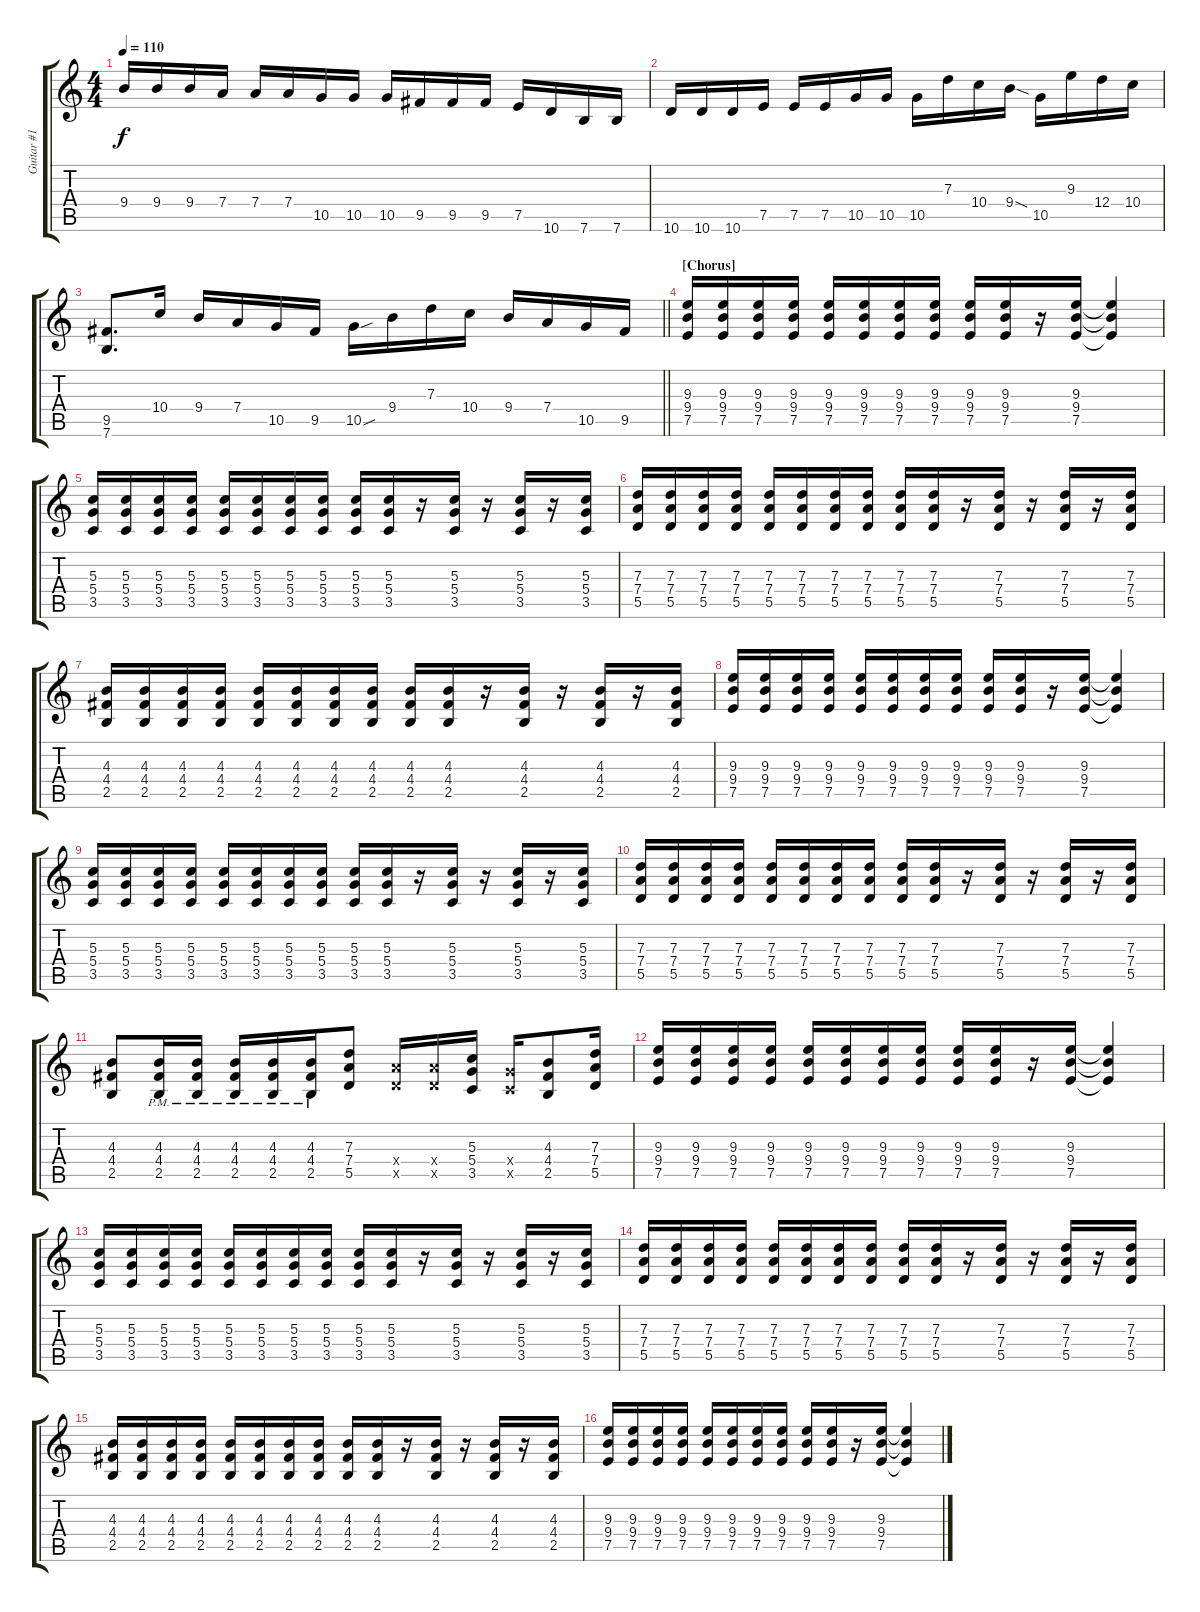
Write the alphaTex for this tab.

\track ("Guitar #1" "Guitar #1") {instrument distortionguitar}
\staff {score tabs}
\tuning (E4 B3 G3 D3 A2 E2) {hide}
\ts (4 4)
\tempo 110
\clef g2
\ks c
9.4.16{dy f volume 13} 9.4.16 9.4.16 7.4.16 7.4.16 7.4.16 10.5.16 10.5.16 10.5.16 9.5.16 9.5.16 9.5.16 7.5.16 10.6.16 7.6.16 7.6.16 |
10.6.16 10.6.16 10.6.16 7.5.16 7.5.16 7.5.16 10.5.16 10.5.16 10.5.16 7.3.16 10.4.16 9.4{sod}.16 10.5.16 9.3.16 12.4.16 10.4.16 |
\barLineRight lightlight
(9.5 7.6).8{d} 10.4.16 9.4.16 7.4.16 10.5.16 9.5.16 10.5{sou}.16 9.4.16 7.3.16 10.4.16 9.4.16 7.4.16 10.5.16 9.5.16 |
\section ("" "[Chorus]")
(9.3 9.4 7.5).16 (9.3 9.4 7.5).16 (9.3 9.4 7.5).16 (9.3 9.4 7.5).16 (9.3 9.4 7.5).16 (9.3 9.4 7.5).16 (9.3 9.4 7.5).16 (9.3 9.4 7.5).16 (9.3 9.4 7.5).16 (9.3 9.4 7.5).16 r.16 (9.3 9.4 7.5).16 (9.3{t} 9.4{t} 7.5{t}).4 |
(5.3 5.4 3.5).16 (5.3 5.4 3.5).16 (5.3 5.4 3.5).16 (5.3 5.4 3.5).16 (5.3 5.4 3.5).16 (5.3 5.4 3.5).16 (5.3 5.4 3.5).16 (5.3 5.4 3.5).16 (5.3 5.4 3.5).16 (5.3 5.4 3.5).16 r.16 (5.3 5.4 3.5).16 r.16 (5.3 5.4 3.5).16 r.16 (5.3 5.4 3.5).16 |
(7.3 7.4 5.5).16 (7.3 7.4 5.5).16 (7.3 7.4 5.5).16 (7.3 7.4 5.5).16 (7.3 7.4 5.5).16 (7.3 7.4 5.5).16 (7.3 7.4 5.5).16 (7.3 7.4 5.5).16 (7.3 7.4 5.5).16 (7.3 7.4 5.5).16 r.16 (7.3 7.4 5.5).16 r.16 (7.3 7.4 5.5).16 r.16 (7.3 7.4 5.5).16 |
(4.3 4.4 2.5).16 (4.3 4.4 2.5).16 (4.3 4.4 2.5).16 (4.3 4.4 2.5).16 (4.3 4.4 2.5).16 (4.3 4.4 2.5).16 (4.3 4.4 2.5).16 (4.3 4.4 2.5).16 (4.3 4.4 2.5).16 (4.3 4.4 2.5).16 r.16 (4.3 4.4 2.5).16 r.16 (4.3 4.4 2.5).16 r.16 (4.3 4.4 2.5).16 |
(9.3 9.4 7.5).16 (9.3 9.4 7.5).16 (9.3 9.4 7.5).16 (9.3 9.4 7.5).16 (9.3 9.4 7.5).16 (9.3 9.4 7.5).16 (9.3 9.4 7.5).16 (9.3 9.4 7.5).16 (9.3 9.4 7.5).16 (9.3 9.4 7.5).16 r.16 (9.3 9.4 7.5).16 (9.3{t} 9.4{t} 7.5{t}).4 |
(5.3 5.4 3.5).16 (5.3 5.4 3.5).16 (5.3 5.4 3.5).16 (5.3 5.4 3.5).16 (5.3 5.4 3.5).16 (5.3 5.4 3.5).16 (5.3 5.4 3.5).16 (5.3 5.4 3.5).16 (5.3 5.4 3.5).16 (5.3 5.4 3.5).16 r.16 (5.3 5.4 3.5).16 r.16 (5.3 5.4 3.5).16 r.16 (5.3 5.4 3.5).16 |
(7.3 7.4 5.5).16 (7.3 7.4 5.5).16 (7.3 7.4 5.5).16 (7.3 7.4 5.5).16 (7.3 7.4 5.5).16 (7.3 7.4 5.5).16 (7.3 7.4 5.5).16 (7.3 7.4 5.5).16 (7.3 7.4 5.5).16 (7.3 7.4 5.5).16 r.16 (7.3 7.4 5.5).16 r.16 (7.3 7.4 5.5).16 r.16 (7.3 7.4 5.5).16 |
(4.3 4.4 2.5).8 (4.3{pm} 4.4{pm} 2.5{pm}).16 (4.3{pm} 4.4{pm} 2.5{pm}).16 (4.3{pm} 4.4{pm} 2.5{pm}).16 (4.3{pm} 4.4{pm} 2.5{pm}).16 (4.3{pm} 4.4{pm} 2.5{pm}).16 (7.3 7.4 5.5).8 (7.4{x} 5.5{x}).16 (7.4{x} 5.5{x}).16 (5.3 5.4 3.5).16 (5.4{x} 3.5{x}).16 (4.3 4.4 2.5).8 (7.3 7.4 5.5).16 |
(9.3 9.4 7.5).16 (9.3 9.4 7.5).16 (9.3 9.4 7.5).16 (9.3 9.4 7.5).16 (9.3 9.4 7.5).16 (9.3 9.4 7.5).16 (9.3 9.4 7.5).16 (9.3 9.4 7.5).16 (9.3 9.4 7.5).16 (9.3 9.4 7.5).16 r.16 (9.3 9.4 7.5).16 (9.3{t} 9.4{t} 7.5{t}).4 |
(5.3 5.4 3.5).16 (5.3 5.4 3.5).16 (5.3 5.4 3.5).16 (5.3 5.4 3.5).16 (5.3 5.4 3.5).16 (5.3 5.4 3.5).16 (5.3 5.4 3.5).16 (5.3 5.4 3.5).16 (5.3 5.4 3.5).16 (5.3 5.4 3.5).16 r.16 (5.3 5.4 3.5).16 r.16 (5.3 5.4 3.5).16 r.16 (5.3 5.4 3.5).16 |
(7.3 7.4 5.5).16 (7.3 7.4 5.5).16 (7.3 7.4 5.5).16 (7.3 7.4 5.5).16 (7.3 7.4 5.5).16 (7.3 7.4 5.5).16 (7.3 7.4 5.5).16 (7.3 7.4 5.5).16 (7.3 7.4 5.5).16 (7.3 7.4 5.5).16 r.16 (7.3 7.4 5.5).16 r.16 (7.3 7.4 5.5).16 r.16 (7.3 7.4 5.5).16 |
(4.3 4.4 2.5).16 (4.3 4.4 2.5).16 (4.3 4.4 2.5).16 (4.3 4.4 2.5).16 (4.3 4.4 2.5).16 (4.3 4.4 2.5).16 (4.3 4.4 2.5).16 (4.3 4.4 2.5).16 (4.3 4.4 2.5).16 (4.3 4.4 2.5).16 r.16 (4.3 4.4 2.5).16 r.16 (4.3 4.4 2.5).16 r.16 (4.3 4.4 2.5).16 |
(9.3 9.4 7.5).16 (9.3 9.4 7.5).16 (9.3 9.4 7.5).16 (9.3 9.4 7.5).16 (9.3 9.4 7.5).16 (9.3 9.4 7.5).16 (9.3 9.4 7.5).16 (9.3 9.4 7.5).16 (9.3 9.4 7.5).16 (9.3 9.4 7.5).16 r.16 (9.3 9.4 7.5).16 (9.3{t} 9.4{t} 7.5{t}).4
